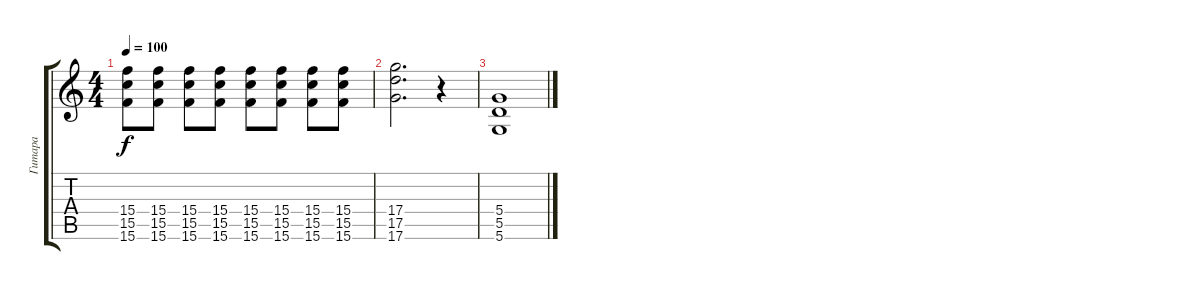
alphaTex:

\track ("Гитара" "Гитара") {instrument distortionguitar}
\staff {score tabs}
\tuning (E4 B3 G3 D3 A2 D2) {hide}
\ts (4 4)
\tempo 100
\clef g2
\ks c
(15.4 15.5 15.6).8{dy f} (15.4 15.5 15.6).8 (15.4 15.5 15.6).8 (15.4 15.5 15.6).8 (15.4 15.5 15.6).8 (15.4 15.5 15.6).8 (15.4 15.5 15.6).8 (15.4 15.5 15.6).8 |
(17.4 17.5 17.6).2{d} r.4 |
(5.4 5.5 5.6).1
